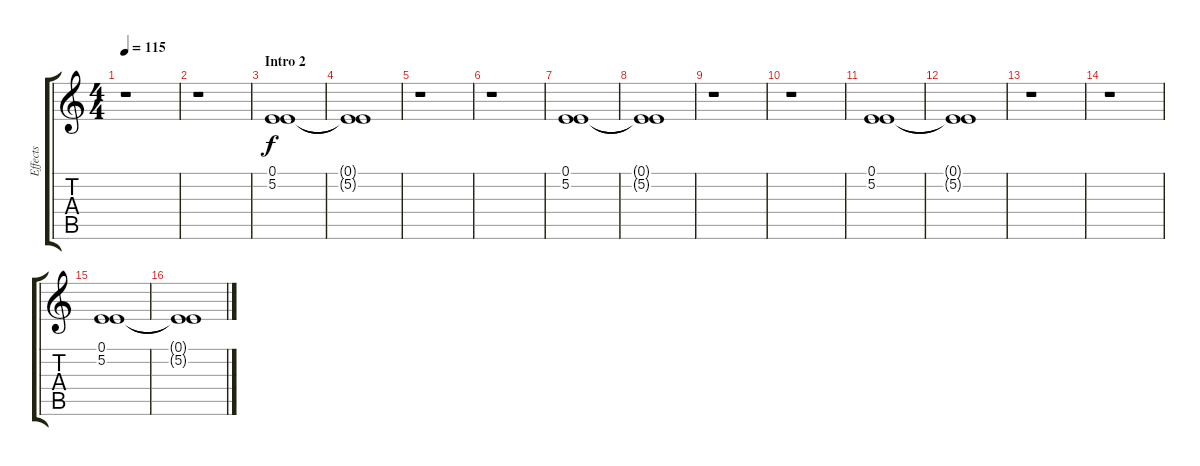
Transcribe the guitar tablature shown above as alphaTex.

\track ("Effects" "Effects") {instrument choiraahs}
\staff {score tabs}
\tuning (E4 B3 G3 D3 A2 E2) {hide}
\ts (4 4)
\tempo 115
\clef g2
\ks c
r.1{dy f} |
r.1{volume 13} |
\section ("" "Intro 2")
(0.1 5.2).1{volume 0} |
(0.1{t} 5.2{t}).1 |
r.1 |
r.1{volume 13} |
(0.1 5.2).1{volume 0} |
(0.1{t} 5.2{t}).1 |
r.1 |
r.1{volume 13} |
(0.1 5.2).1{volume 0} |
(0.1{t} 5.2{t}).1 |
r.1 |
r.1{volume 13} |
(0.1 5.2).1{volume 0} |
(0.1{t} 5.2{t}).1
